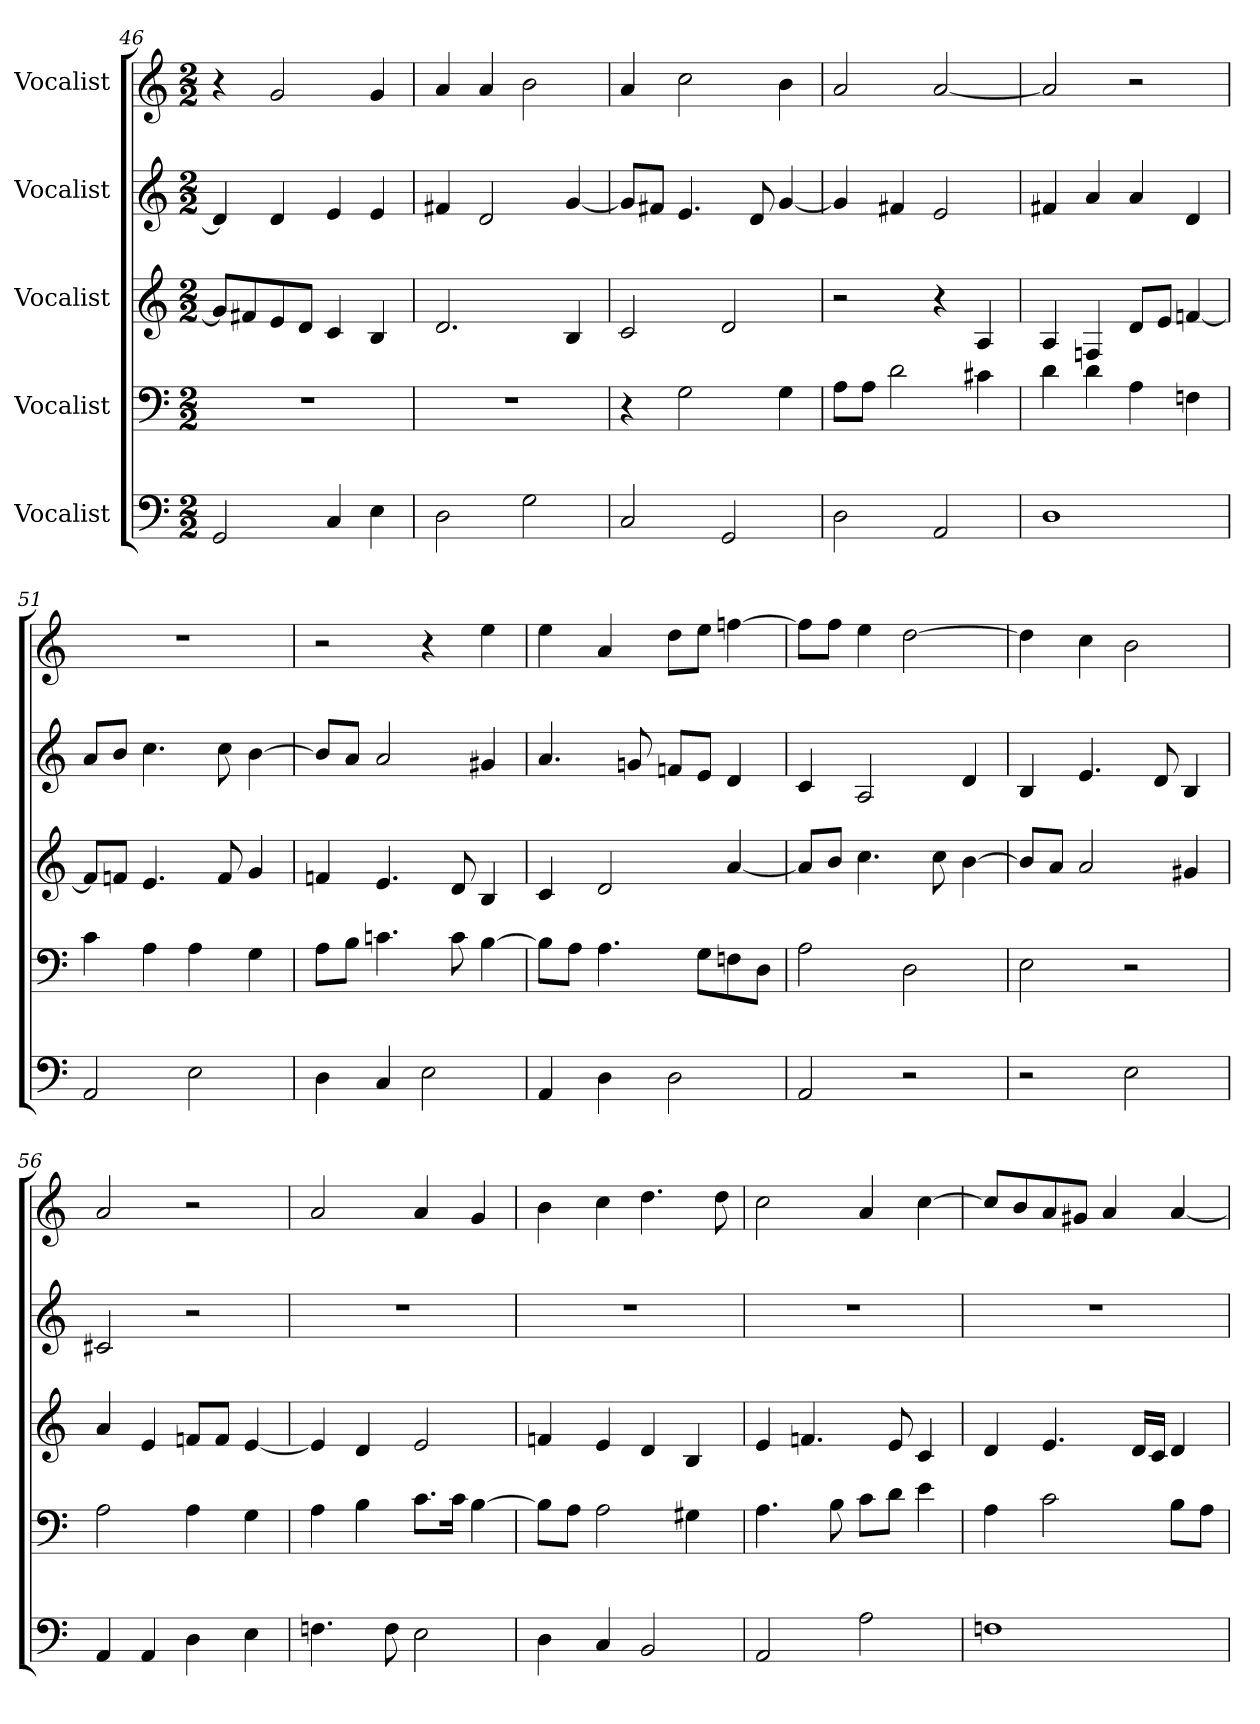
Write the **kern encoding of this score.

**kern	**kern	**kern	**kern	**kern
*part5	*part4	*part3	*part2	*part1
*staff5	*staff4	*staff3	*staff2	*staff1
*I"Vocalist	*I"Vocalist	*I"Vocalist	*I"Vocalist	*I"Vocalist
*M2/2	*M2/2	*M2/2	*M2/2	*M2/2
=46	=46	=46	=46	=46
2GG	1r	8gL]	4d]	4r
.	.	8f#X	.	.
.	.	8e	4d	2g
.	.	8dJ	.	.
4C	.	4c	4e	.
4E	.	4B	4e	4g
=47	=47	=47	=47	=47
2D	1r	2.d	4f#X	4a
.	.	.	2d	4a
2G	.	.	.	2b
.	.	4B	[4g	.
=48	=48	=48	=48	=48
2C	4r	2c	8gL]	4a
.	.	.	8f#XJ	.
.	2G	.	4.e	2cc
2GG	.	2d	.	.
.	.	.	8d	.
.	4G	.	[4g	4b
=49	=49	=49	=49	=49
2D	8AL	2r	4g]	2a
.	8AJ	.	.	.
.	2d	.	4f#X	.
2AA	.	4r	2e	[2a
.	4c#X	4A	.	.
=50	=50	=50	=50	=50
1D	4d	4A	4f#X	2a]
.	4d	4Fn	4a	.
.	4A	8dL	4a	2r
.	.	8eJ	.	.
.	4Fn	[4fn	4d	.
=51	=51	=51	=51	=51
2AA	4c	8fL]	8aL	1r
.	.	8fnJ	8bJ	.
.	4A	4.e	4.cc	.
2E	4A	.	.	.
.	.	8f	8cc	.
.	4G	4g	[4b	.
=52	=52	=52	=52	=52
4D	8AL	4fn	8bL]	2r
.	8BJ	.	8aJ	.
4C	4.cn	4.e	2a	.
2E	.	.	.	4r
.	8c	8d	.	.
.	[4B	4B	4g#X	4ee
=53	=53	=53	=53	=53
4AA	8BL]	4c	4.a	4ee
.	8AJ	.	.	.
4D	4.A	2d	.	4a
.	.	.	8gn	.
2D	.	.	8fnL	8ddL
.	8GL	.	8eJ	8eeJ
.	8Fn	[4a	4d	[4ffn
.	8DJ	.	.	.
=54	=54	=54	=54	=54
2AA	2A	8aL]	4c	8ffL]
.	.	8bJ	.	8ffJ
.	.	4.cc	2A	4ee
2r	2D	.	.	[2dd
.	.	8cc	.	.
.	.	[4b	4d	.
=55	=55	=55	=55	=55
2r	2E	8bL]	4B	4dd]
.	.	8aJ	.	.
.	.	2a	4.e	4cc
2E	2r	.	.	2b
.	.	.	8d	.
.	.	4g#X	4B	.
=56	=56	=56	=56	=56
4AA	2A	4a	2c#X	2a
4AA	.	4e	.	.
4D	4A	8fnL	2r	2r
.	.	8fJ	.	.
4E	4G	[4e	.	.
=57	=57	=57	=57	=57
4.Fn	4A	4e]	1r	2a
.	4B	4d	.	.
8F	.	.	.	.
2E	8.cL	2e	.	4a
.	16cJk	.	.	.
.	[4B	.	.	4g
=58	=58	=58	=58	=58
4D	8BL]	4fn	1r	4b
.	8AJ	.	.	.
4C	2A	4e	.	4cc
2BB	.	4d	.	4.dd
.	4G#X	4B	.	.
.	.	.	.	8dd
=59	=59	=59	=59	=59
2AA	4.A	4e	1r	2cc
.	.	4.fn	.	.
.	8B	.	.	.
2A	8cL	.	.	4a
.	8dJ	8e	.	.
.	4e	4c	.	[4cc
=60	=60	=60	=60	=60
1Fn	4A	4d	1r	8ccL]
.	.	.	.	8b
.	2c	4.e	.	8a
.	.	.	.	8g#XJ
.	.	.	.	4a
.	.	16dLL	.	.
.	.	16cJJ	.	.
.	8BL	4d	.	[4a
.	8AJ	.	.	.
=	=	=	=	=
*-	*-	*-	*-	*-
